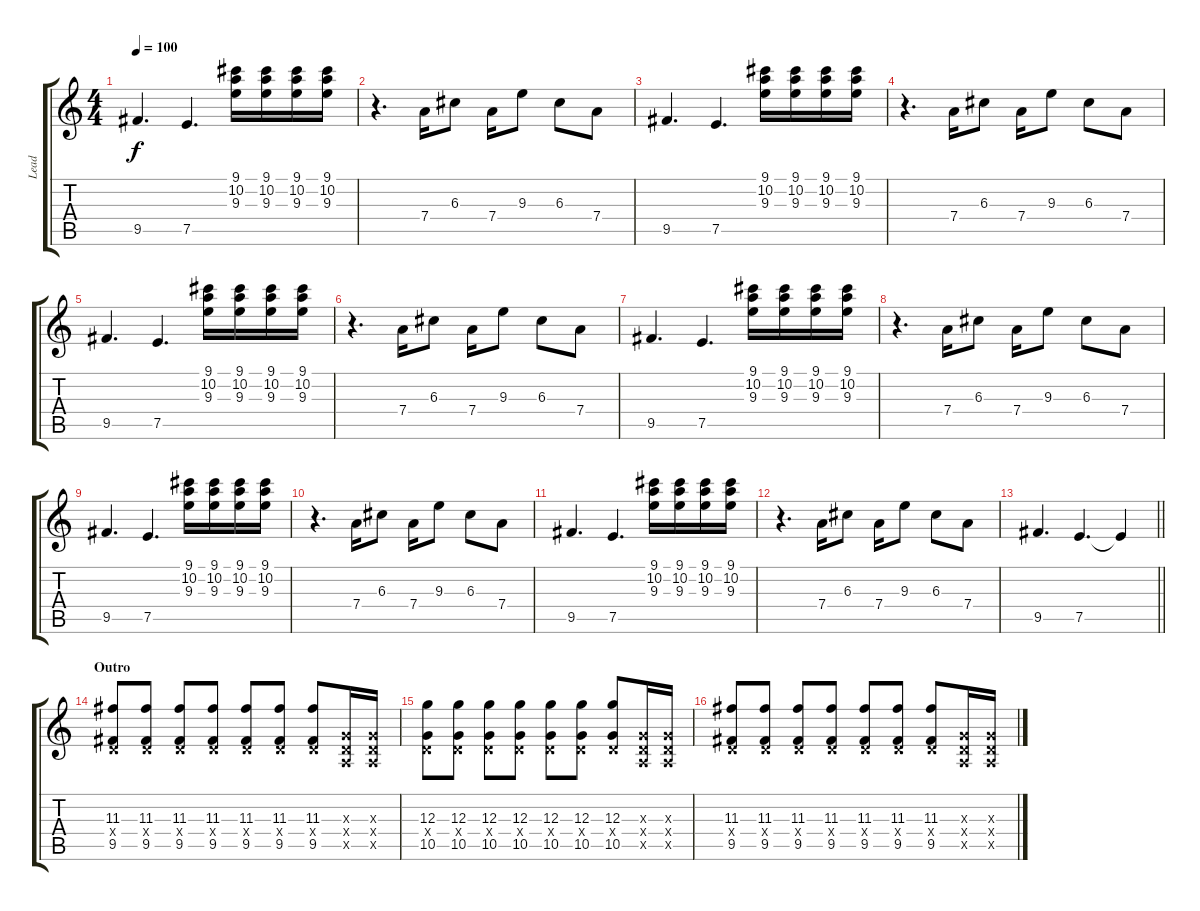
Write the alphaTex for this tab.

\track ("Lead" "Lead") {instrument electricguitarjazz}
\staff {score tabs}
\tuning (E4 B3 G3 D3 A2 E2) {hide}
\ts (4 4)
\tempo 100
\clef g2
\ks c
9.5.4{d dy f} 7.5.4{d} (9.1 10.2 9.3).16 (9.1 10.2 9.3).16 (9.1 10.2 9.3).16 (9.1 10.2 9.3).16 |
r.4{d} 7.4.16 6.3.8 7.4.16 9.3.8 6.3.8 7.4.8 |
9.5.4{d} 7.5.4{d} (9.1 10.2 9.3).16 (9.1 10.2 9.3).16 (9.1 10.2 9.3).16 (9.1 10.2 9.3).16 |
r.4{d} 7.4.16 6.3.8 7.4.16 9.3.8 6.3.8 7.4.8 |
9.5.4{d} 7.5.4{d} (9.1 10.2 9.3).16 (9.1 10.2 9.3).16 (9.1 10.2 9.3).16 (9.1 10.2 9.3).16 |
r.4{d} 7.4.16 6.3.8 7.4.16 9.3.8 6.3.8 7.4.8 |
9.5.4{d} 7.5.4{d} (9.1 10.2 9.3).16 (9.1 10.2 9.3).16 (9.1 10.2 9.3).16 (9.1 10.2 9.3).16 |
r.4{d} 7.4.16 6.3.8 7.4.16 9.3.8 6.3.8 7.4.8 |
9.5.4{d} 7.5.4{d} (9.1 10.2 9.3).16 (9.1 10.2 9.3).16 (9.1 10.2 9.3).16 (9.1 10.2 9.3).16 |
r.4{d} 7.4.16 6.3.8 7.4.16 9.3.8 6.3.8 7.4.8 |
9.5.4{d} 7.5.4{d} (9.1 10.2 9.3).16 (9.1 10.2 9.3).16 (9.1 10.2 9.3).16 (9.1 10.2 9.3).16 |
r.4{d} 7.4.16 6.3.8 7.4.16 9.3.8 6.3.8 7.4.8 |
\barLineRight lightlight
9.5.4{d} 7.5.4{d} 7.5{t}.4 |
\section ("" "Outro")
(11.3 0.4{x} 9.5).8 (11.3 0.4{x} 9.5).8 (11.3 0.4{x} 9.5).8 (11.3 0.4{x} 9.5).8 (11.3 0.4{x} 9.5).8 (11.3 0.4{x} 9.5).8 (11.3 0.4{x} 9.5).8 (0.3{x} 0.4{x} 0.5{x}).16 (0.3{x} 0.4{x} 0.5{x}).16 |
(12.3 0.4{x} 10.5).8 (12.3 0.4{x} 10.5).8 (12.3 0.4{x} 10.5).8 (12.3 0.4{x} 10.5).8 (12.3 0.4{x} 10.5).8 (12.3 0.4{x} 10.5).8 (12.3 0.4{x} 10.5).8 (0.3{x} 0.4{x} 0.5{x}).16 (0.3{x} 0.4{x} 0.5{x}).16 |
(11.3 0.4{x} 9.5).8 (11.3 0.4{x} 9.5).8 (11.3 0.4{x} 9.5).8 (11.3 0.4{x} 9.5).8 (11.3 0.4{x} 9.5).8 (11.3 0.4{x} 9.5).8 (11.3 0.4{x} 9.5).8 (0.3{x} 0.4{x} 0.5{x}).16 (0.3{x} 0.4{x} 0.5{x}).16
